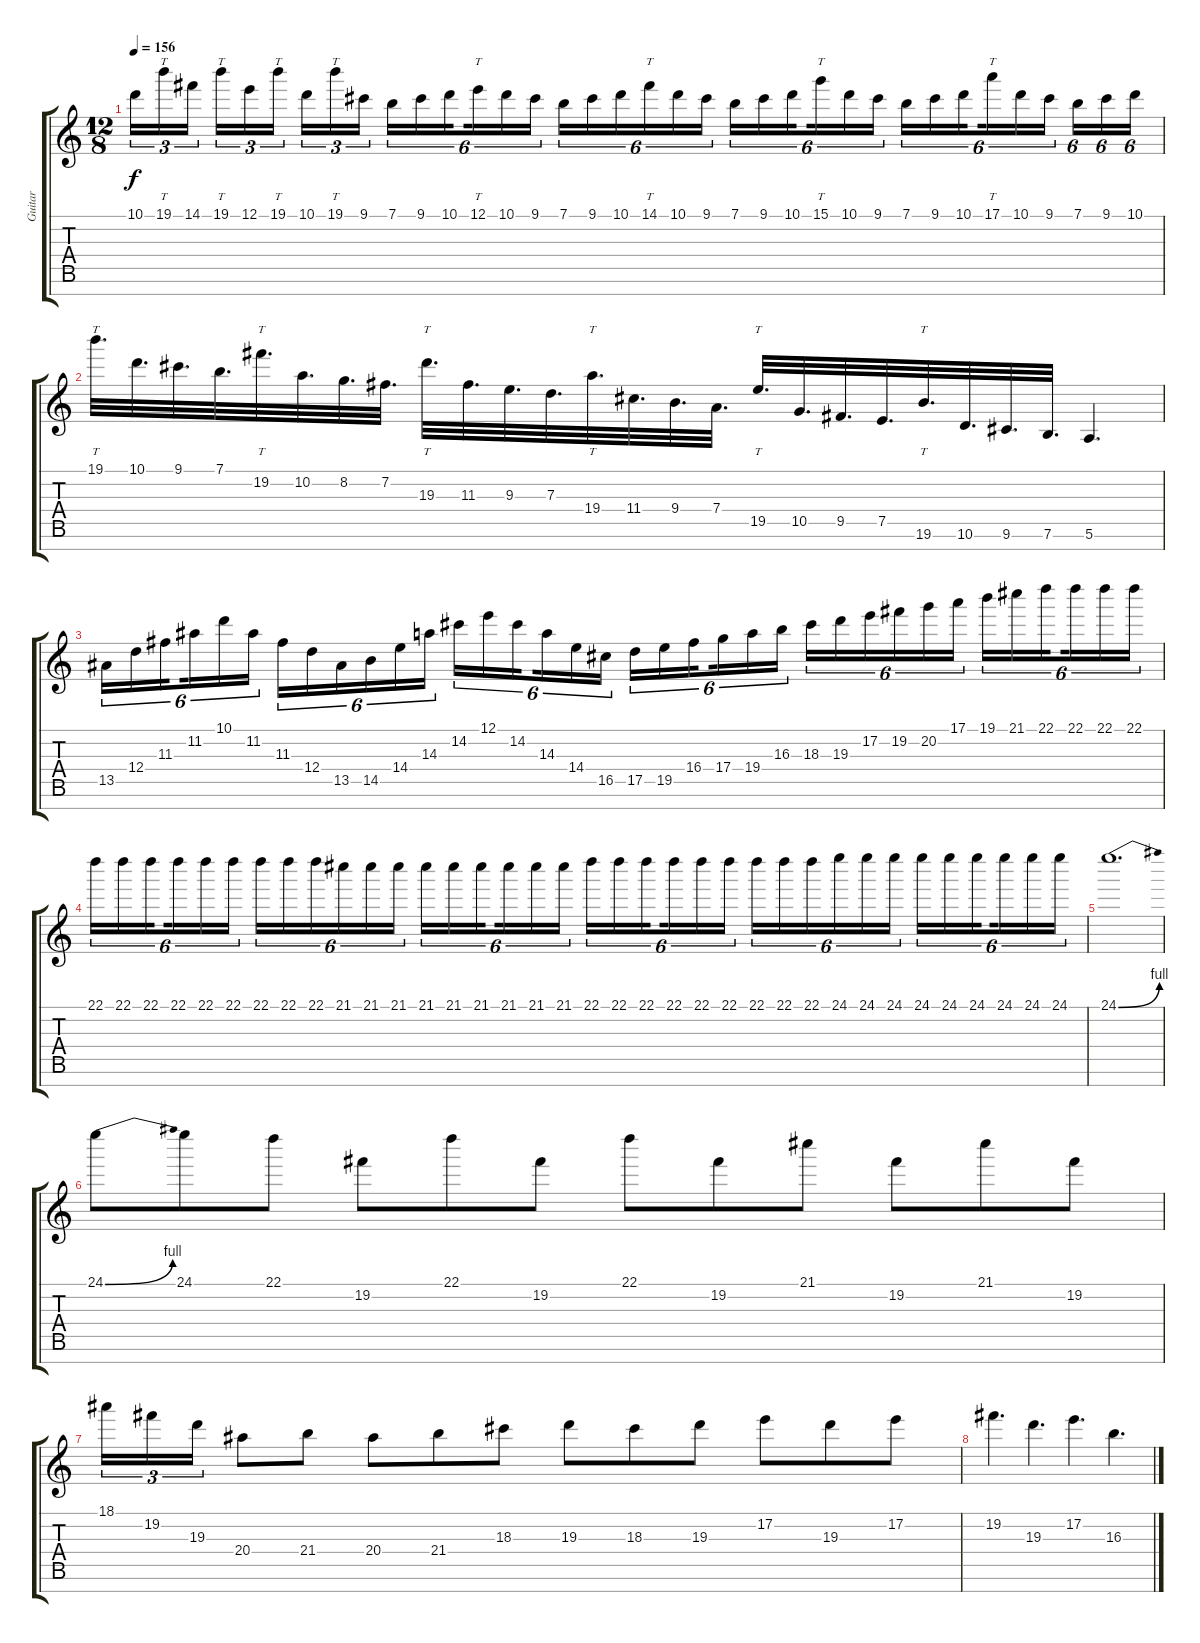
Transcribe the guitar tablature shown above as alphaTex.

\track ("Guitar" "Guitar") {instrument distortionguitar}
\staff {score tabs}
\tuning (E4 B3 G3 D3 A2 E2 B1) {hide}
\ts (12 8)
\tempo 156
\clef g2
\ks c
10.1.16{tu (3 2) dy f} 19.1.16{tt tu (3 2)} 14.1.16{tu (3 2) beam splitsecondary} 19.1.16{tt tu (3 2)} 12.1.16{tu (3 2)} 19.1.16{tt tu (3 2) beam splitsecondary} 10.1.16{tu (3 2)} 19.1.16{tt tu (3 2)} 9.1.16{tu (3 2)} 7.1.16{tu (6 4)} 9.1.16{tu (6 4)} 10.1.16{tu (6 4) beam splitsecondary} 12.1.16{tt tu (6 4)} 10.1.16{tu (6 4)} 9.1.16{tu (6 4) beam splitsecondary} 7.1.16{tu (6 4)} 9.1.16{tu (6 4)} 10.1.16{tu (6 4)} 14.1.16{tt tu (6 4)} 10.1.16{tu (6 4)} 9.1.16{tu (6 4) beam splitsecondary} 7.1.16{tu (6 4)} 9.1.16{tu (6 4)} 10.1.16{tu (6 4) beam splitsecondary} 15.1.16{tt tu (6 4)} 10.1.16{tu (6 4)} 9.1.16{tu (6 4)} 7.1.16{tu (6 4)} 9.1.16{tu (6 4)} 10.1.16{tu (6 4) beam splitsecondary} 17.1.16{tt tu (6 4)} 10.1.16{tu (6 4)} 9.1.16{tu (6 4) beam splitsecondary} 7.1.16{tu (6 4)} 9.1.16{tu (6 4)} 10.1.16{tu (6 4)} |
19.1.32{tt d} 10.1.32{d} 9.1.32{d} 7.1.32{d} 19.2.32{tt d} 10.2.32{d} 8.2.32{d} 7.2.32{d} 19.3.32{tt d} 11.3.32{d} 9.3.32{d} 7.3.32{d} 19.4.32{tt d} 11.4.32{d} 9.4.32{d} 7.4.32{d} 19.5.32{tt d} 10.5.32{d} 9.5.32{d} 7.5.32{d} 19.6.32{tt d} 10.6.32{d} 9.6.32{d} 7.6.32{d} 5.6.4{d} |
13.5.16{tu (6 4)} 12.4.16{tu (6 4)} 11.3.16{tu (6 4) beam splitsecondary} 11.2.16{tu (6 4)} 10.1.16{tu (6 4)} 11.2.16{tu (6 4) beam splitsecondary} 11.3.16{tu (6 4)} 12.4.16{tu (6 4)} 13.5.16{tu (6 4)} 14.5.16{tu (6 4)} 14.4.16{tu (6 4)} 14.3.16{tu (6 4) beam splitsecondary} 14.2.16{tu (6 4)} 12.1.16{tu (6 4)} 14.2.16{tu (6 4) beam splitsecondary} 14.3.16{tu (6 4)} 14.4.16{tu (6 4)} 16.5.16{tu (6 4)} 17.5.16{tu (6 4)} 19.5.16{tu (6 4)} 16.4.16{tu (6 4) beam splitsecondary} 17.4.16{tu (6 4)} 19.4.16{tu (6 4)} 16.3.16{tu (6 4) beam splitsecondary} 18.3.16{tu (6 4)} 19.3.16{tu (6 4)} 17.2.16{tu (6 4)} 19.2.16{tu (6 4)} 20.2.16{tu (6 4)} 17.1.16{tu (6 4) beam splitsecondary} 19.1.16{tu (6 4)} 21.1.16{tu (6 4)} 22.1.16{tu (6 4) beam splitsecondary} 22.1.16{tu (6 4)} 22.1.16{tu (6 4)} 22.1.16{tu (6 4)} |
22.1.16{tu (6 4)} 22.1.16{tu (6 4)} 22.1.16{tu (6 4) beam splitsecondary} 22.1.16{tu (6 4)} 22.1.16{tu (6 4)} 22.1.16{tu (6 4) beam splitsecondary} 22.1.16{tu (6 4)} 22.1.16{tu (6 4)} 22.1.16{tu (6 4)} 21.1.16{tu (6 4)} 21.1.16{tu (6 4)} 21.1.16{tu (6 4) beam splitsecondary} 21.1.16{tu (6 4)} 21.1.16{tu (6 4)} 21.1.16{tu (6 4) beam splitsecondary} 21.1.16{tu (6 4)} 21.1.16{tu (6 4)} 21.1.16{tu (6 4)} 22.1.16{tu (6 4)} 22.1.16{tu (6 4)} 22.1.16{tu (6 4) beam splitsecondary} 22.1.16{tu (6 4)} 22.1.16{tu (6 4)} 22.1.16{tu (6 4) beam splitsecondary} 22.1.16{tu (6 4)} 22.1.16{tu (6 4)} 22.1.16{tu (6 4)} 24.1.16{tu (6 4)} 24.1.16{tu (6 4)} 24.1.16{tu (6 4) beam splitsecondary} 24.1.16{tu (6 4)} 24.1.16{tu (6 4)} 24.1.16{tu (6 4) beam splitsecondary} 24.1.16{tu (6 4)} 24.1.16{tu (6 4)} 24.1.16{tu (6 4)} |
24.1{be (bend 0 0 60 4)}.1{d} |
24.1{be (bend 0 0 60 4)}.8 24.1.8 22.1.8 19.2.8 22.1.8 19.2.8 22.1.8 19.2.8 21.1.8 19.2.8 21.1.8 19.2.8 |
18.1.16{tu (3 2)} 19.2.16{tu (3 2)} 19.3.16{tu (3 2)} 20.4.8 21.4.8 20.4.8 21.4.8 18.3.8 19.3.8 18.3.8 19.3.8 17.2.8 19.3.8 17.2.8 |
19.2.4{d} 19.3.4{d} 17.2.4{d} 16.3.4{d}
